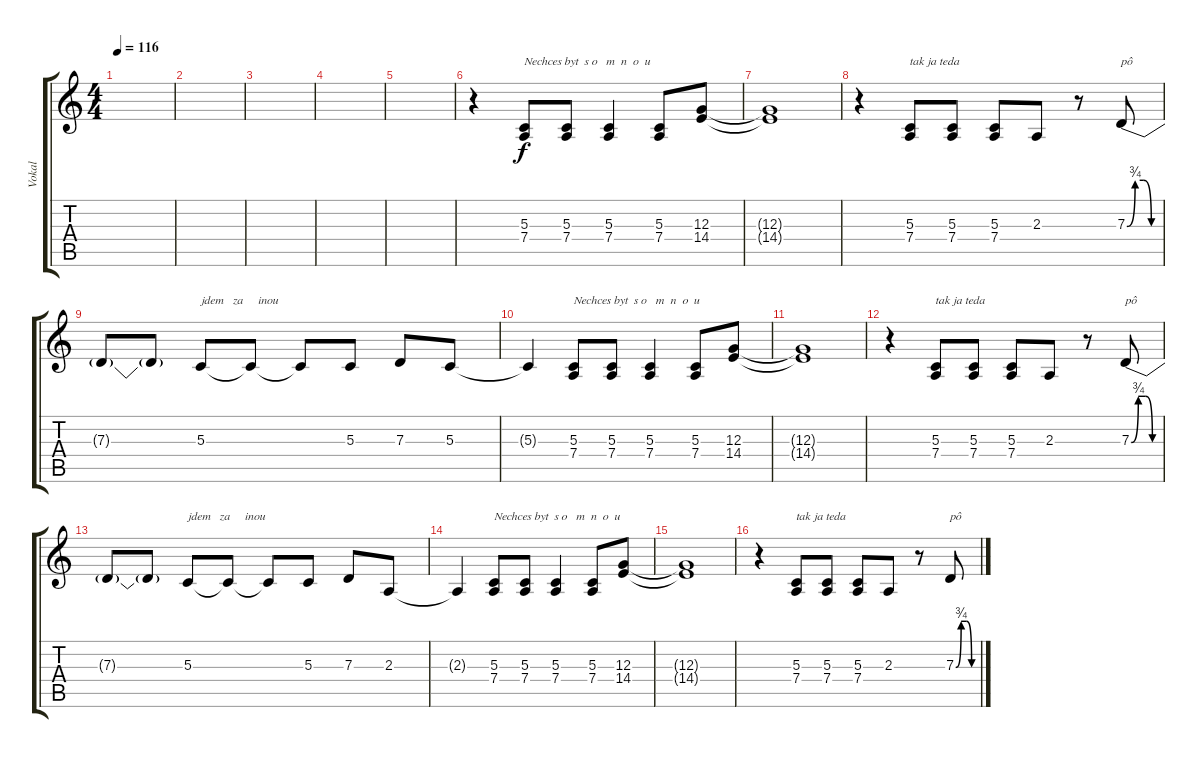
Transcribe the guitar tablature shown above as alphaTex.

\track ("Vokal" "Vokal") {instrument lead1square}
\staff {score tabs}
\tuning (E4 B3 G3 D3 A2 E2) {hide}
\ts (4 4)
\tempo 116
\clef g2
\ks c
|
|
|
|
|
r.4 (5.3 7.4).8{txt "Nechces byt  s o   m  n  o  u"} (5.3 7.4).8 (5.3 7.4).4 (5.3 7.4).8 (12.3 14.4).8 |
(12.3{t} 14.4{t}).1 |
r.4 (5.3 7.4).8{txt "tak ja teda"} (5.3 7.4).8 (5.3 7.4).8 2.3.8 r.8 7.3{be (custom 0 0 15 3 30 3 45 0 60 0)}.8{txt "pô"} |
7.3{t}.8 7.3{t}.8 5.3.8{txt "jdem   za     inou"} 5.3{t}.8 5.3{t}.8 5.3.8 7.3.8 5.3.8 |
5.3{t}.4 (5.3 7.4).8{txt "Nechces byt  s o   m  n  o  u"} (5.3 7.4).8 (5.3 7.4).4 (5.3 7.4).8 (12.3 14.4).8 |
(12.3{t} 14.4{t}).1 |
r.4 (5.3 7.4).8{txt "tak ja teda"} (5.3 7.4).8 (5.3 7.4).8 2.3.8 r.8 7.3{be (custom 0 0 15 3 30 3 45 0 60 0)}.8{txt "pô"} |
7.3{t}.8 7.3{t}.8 5.3.8{txt "jdem   za     inou"} 5.3{t}.8 5.3{t}.8 5.3.8 7.3.8 2.3.8 |
2.3{t}.4 (5.3 7.4).8{txt "Nechces byt  s o   m  n  o  u"} (5.3 7.4).8 (5.3 7.4).4 (5.3 7.4).8 (12.3 14.4).8 |
(12.3{t} 14.4{t}).1 |
r.4 (5.3 7.4).8{txt "tak ja teda"} (5.3 7.4).8 (5.3 7.4).8 2.3.8 r.8 7.3{be (custom 0 0 15 3 30 3 45 0 60 0)}.8{txt "pô"}
